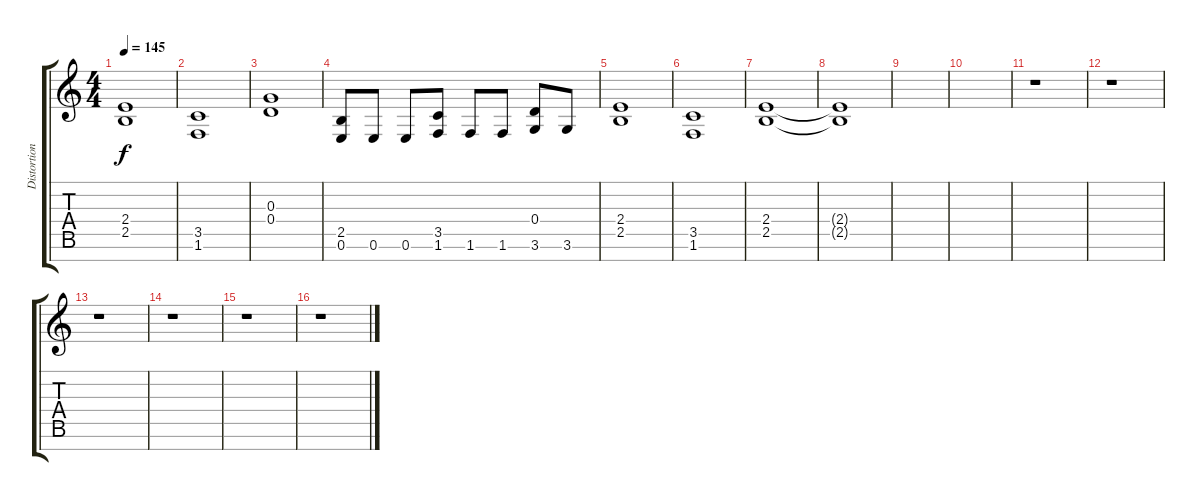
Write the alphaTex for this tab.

\track ("Distortion" "Distortion") {instrument distortionguitar}
\staff {score tabs}
\tuning (E4 B3 G3 D3 A2 E2 B1) {hide}
\ts (4 4)
\tempo 145
\clef g2
\ks c
(2.4 2.5).1{dy f} |
(3.5 1.6).1 |
(0.3 0.4).1 |
(2.5 0.6).8 0.6.8 0.6.8 (3.5 1.6).8 1.6.8 1.6.8 (0.4 3.6).8 3.6.8 |
(2.4 2.5).1 |
(3.5 1.6).1 |
(2.4 2.5).1 |
(2.4{t} 2.5{t}).1 |
|
|
r.1 |
r.1 |
r.1 |
r.1 |
r.1 |
r.1
